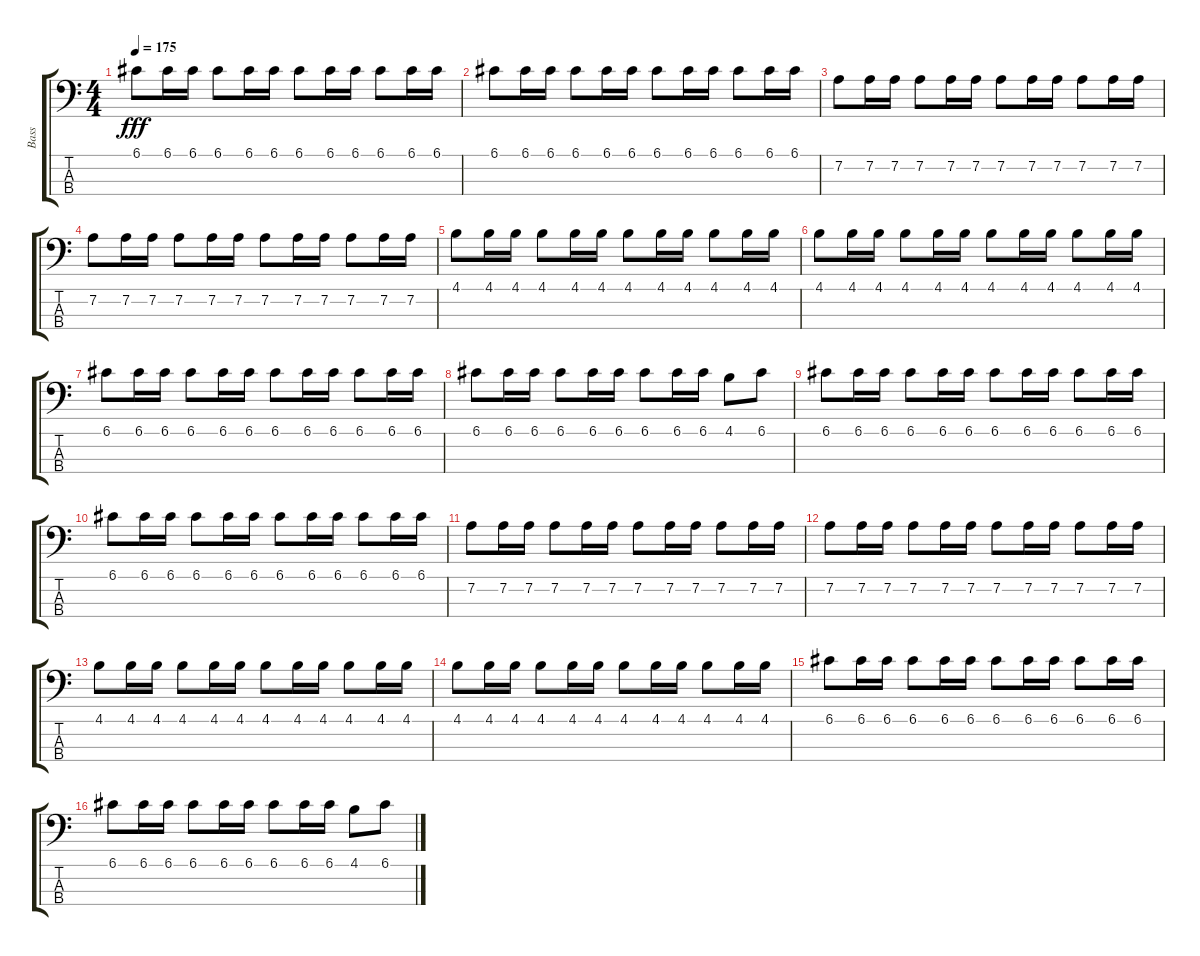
\track ("Bass" "Bass") {instrument distortionguitar}
\staff {score tabs}
\tuning (G2 D2 A1 E1) {hide}
\ts (4 4)
\tempo 175
\clef f4
\ks c
6.1.8{dy fff instrument distortionguitar} 6.1.16 6.1.16 6.1.8 6.1.16 6.1.16 6.1.8 6.1.16 6.1.16 6.1.8 6.1.16 6.1.16 |
6.1.8 6.1.16 6.1.16 6.1.8 6.1.16 6.1.16 6.1.8 6.1.16 6.1.16 6.1.8 6.1.16 6.1.16 |
7.2.8 7.2.16 7.2.16 7.2.8 7.2.16 7.2.16 7.2.8 7.2.16 7.2.16 7.2.8 7.2.16 7.2.16 |
7.2.8 7.2.16 7.2.16 7.2.8 7.2.16 7.2.16 7.2.8 7.2.16 7.2.16 7.2.8 7.2.16 7.2.16 |
4.1.8 4.1.16 4.1.16 4.1.8 4.1.16 4.1.16 4.1.8 4.1.16 4.1.16 4.1.8 4.1.16 4.1.16 |
4.1.8 4.1.16 4.1.16 4.1.8 4.1.16 4.1.16 4.1.8 4.1.16 4.1.16 4.1.8 4.1.16 4.1.16 |
6.1.8 6.1.16 6.1.16 6.1.8 6.1.16 6.1.16 6.1.8 6.1.16 6.1.16 6.1.8 6.1.16 6.1.16 |
6.1.8 6.1.16 6.1.16 6.1.8 6.1.16 6.1.16 6.1.8 6.1.16 6.1.16 4.1.8 6.1.8 |
6.1.8 6.1.16 6.1.16 6.1.8 6.1.16 6.1.16 6.1.8 6.1.16 6.1.16 6.1.8 6.1.16 6.1.16 |
6.1.8 6.1.16 6.1.16 6.1.8 6.1.16 6.1.16 6.1.8 6.1.16 6.1.16 6.1.8 6.1.16 6.1.16 |
7.2.8 7.2.16 7.2.16 7.2.8 7.2.16 7.2.16 7.2.8 7.2.16 7.2.16 7.2.8 7.2.16 7.2.16 |
7.2.8 7.2.16 7.2.16 7.2.8 7.2.16 7.2.16 7.2.8 7.2.16 7.2.16 7.2.8 7.2.16 7.2.16 |
4.1.8 4.1.16 4.1.16 4.1.8 4.1.16 4.1.16 4.1.8 4.1.16 4.1.16 4.1.8 4.1.16 4.1.16 |
4.1.8 4.1.16 4.1.16 4.1.8 4.1.16 4.1.16 4.1.8 4.1.16 4.1.16 4.1.8 4.1.16 4.1.16 |
6.1.8 6.1.16 6.1.16 6.1.8 6.1.16 6.1.16 6.1.8 6.1.16 6.1.16 6.1.8 6.1.16 6.1.16 |
6.1.8 6.1.16 6.1.16 6.1.8 6.1.16 6.1.16 6.1.8 6.1.16 6.1.16 4.1.8 6.1.8
